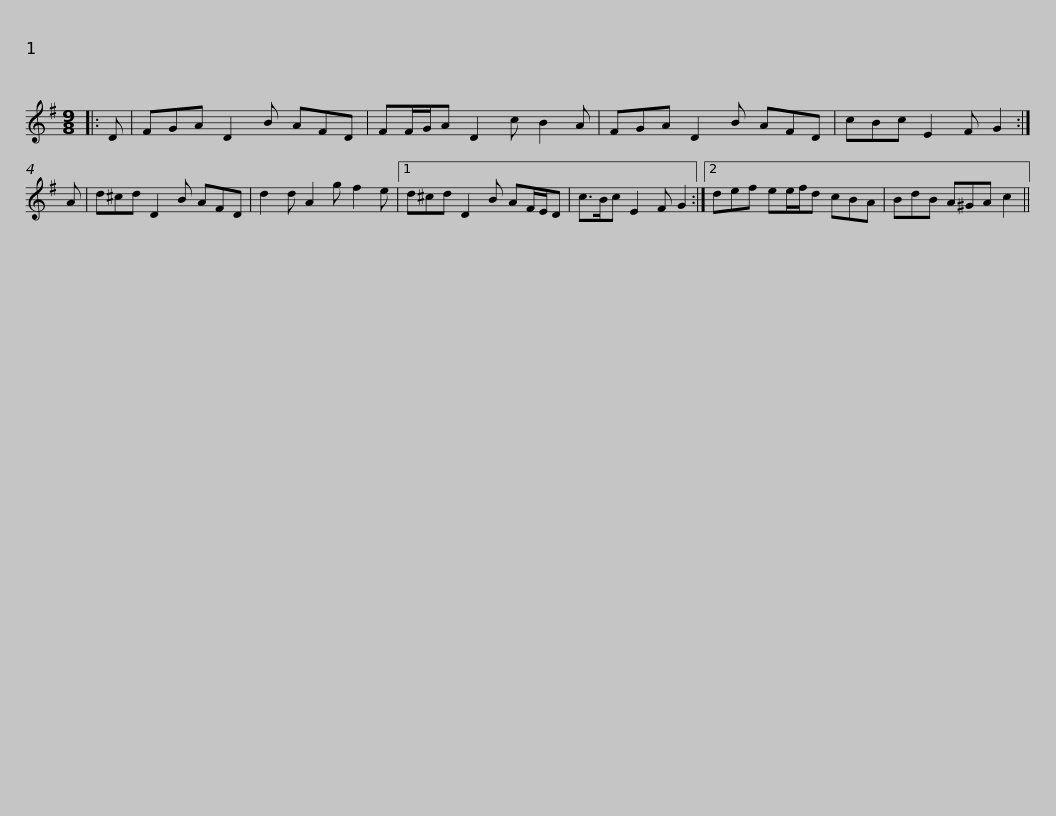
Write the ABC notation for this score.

X:1
L:1/8
M:9/8
I:linebreak $
K:G
V:1 treble
V:1
|: D | FGA D2 B AFD | FF/G/A D2 c B2 A | FGA D2 B AFD | cBc E2 F G2 :| %5
 A |$ d^cd D2 B AFD | d2 d A2 g f2 e |1 d^cd D2 B AF/E/D | c>Bc E2 F G2 :|2 %10
 def ee/f/d cBA |$ BdB A^GA c2 || %12
